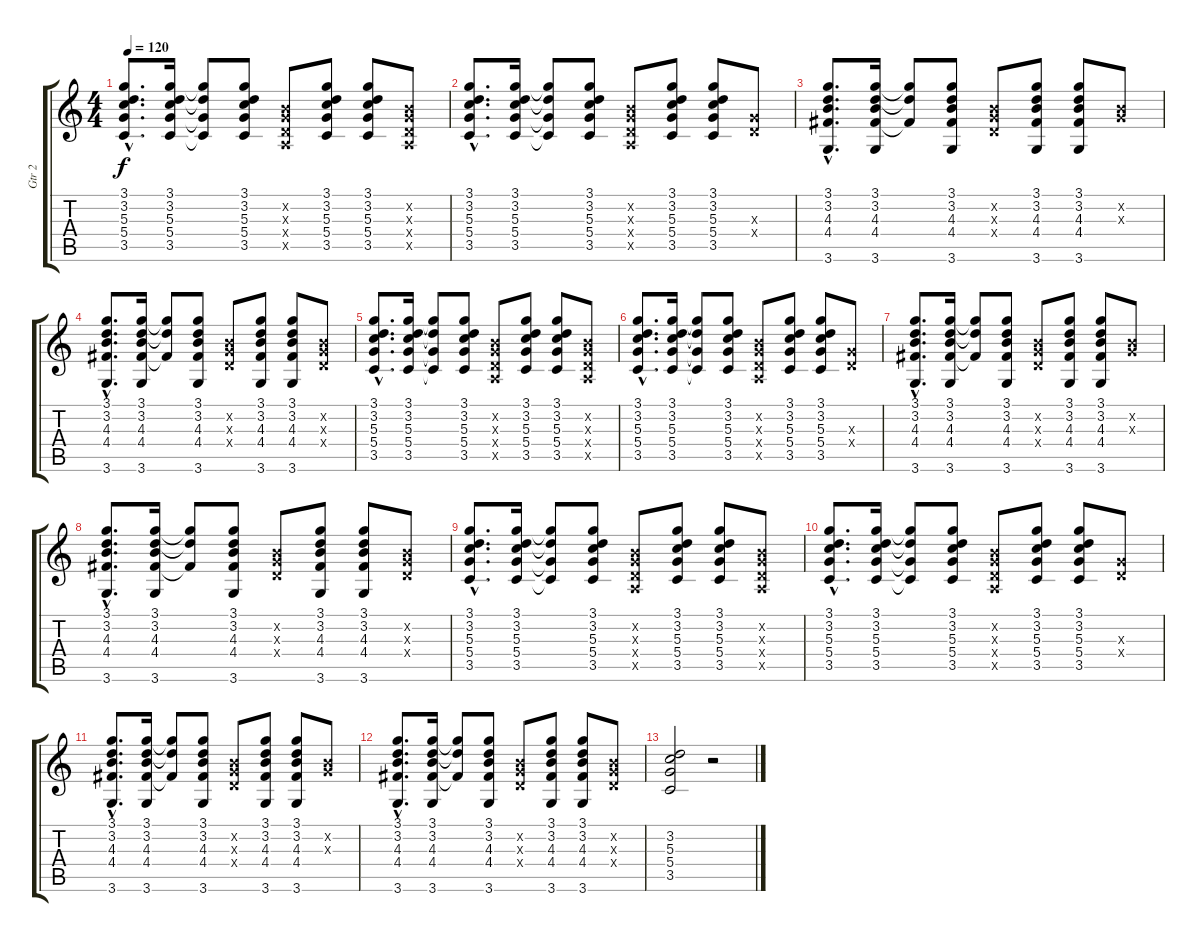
\track ("Gtr 2" "Gtr 2") {instrument acousticguitarsteel}
\staff {score tabs}
\tuning (E4 B3 G3 D3 A2 E2) {hide}
\ts (4 4)
\tempo 120
\clef g2
\ks c
(3.1{hac} 3.2{hac} 5.3{hac} 5.4{hac} 3.5{hac}).8{d dy f} (3.1 3.2 5.3 5.4 3.5).16 (3.1{t} 3.2{t} 5.4{t} 3.5{t}).8 (3.1 3.2 5.3 5.4 3.5).8 (0.2{x} 0.3{x} 0.4{x} 0.5{x}).8 (3.1 3.2 5.3 5.4 3.5).8 (3.1 3.2 5.3 5.4 3.5).8 (0.2{x} 0.3{x} 0.4{x} 0.5{x}).8 |
(3.1{hac} 3.2{hac} 5.3{hac} 5.4{hac} 3.5{hac}).8{d} (3.1 3.2 5.3 5.4 3.5).16 (3.1{t} 3.2{t} 5.4{t} 3.5{t}).8 (3.1 3.2 5.3 5.4 3.5).8 (0.2{x} 0.3{x} 0.4{x} 0.5{x}).8 (3.1 3.2 5.3 5.4 3.5).8 (3.1 3.2 5.3 5.4 3.5).8 (0.3{x} 0.4{x}).8 |
(3.1{hac} 3.2{hac} 4.3{hac} 4.4{hac} 3.6{hac}).8{d} (3.1 3.2 4.3 4.4 3.6).16 (3.1{t} 3.2{t} 4.4{t}).8 (3.1 3.2 4.3 4.4 3.6).8 (0.2{x} 0.3{x} 0.4{x}).8 (3.1 3.2 4.3 4.4 3.6).8 (3.1 3.2 4.3 4.4 3.6).8 (0.2{x} 0.3{x}).8 |
(3.1{hac} 3.2{hac} 4.3{hac} 4.4{hac} 3.6{hac}).8{d} (3.1 3.2 4.3 4.4 3.6).16 (3.1{t} 3.2{t} 4.4{t}).8 (3.1 3.2 4.3 4.4 3.6).8 (0.2{x} 0.3{x} 0.4{x}).8 (3.1 3.2 4.3 4.4 3.6).8 (3.1 3.2 4.3 4.4 3.6).8 (0.2{x} 0.3{x} 0.4{x}).8 |
(3.1{hac} 3.2{hac} 5.3{hac} 5.4{hac} 3.5{hac}).8{d} (3.1 3.2 5.3 5.4 3.5).16 (3.1{t} 3.2{t} 5.4{t} 3.5{t}).8 (3.1 3.2 5.3 5.4 3.5).8 (0.2{x} 0.3{x} 0.4{x} 0.5{x}).8 (3.1 3.2 5.3 5.4 3.5).8 (3.1 3.2 5.3 5.4 3.5).8 (0.2{x} 0.3{x} 0.4{x} 0.5{x}).8 |
(3.1{hac} 3.2{hac} 5.3{hac} 5.4{hac} 3.5{hac}).8{d} (3.1 3.2 5.3 5.4 3.5).16 (3.1{t} 3.2{t} 5.4{t} 3.5{t}).8 (3.1 3.2 5.3 5.4 3.5).8 (0.2{x} 0.3{x} 0.4{x} 0.5{x}).8 (3.1 3.2 5.3 5.4 3.5).8 (3.1 3.2 5.3 5.4 3.5).8 (0.3{x} 0.4{x}).8 |
(3.1{hac} 3.2{hac} 4.3{hac} 4.4{hac} 3.6{hac}).8{d} (3.1 3.2 4.3 4.4 3.6).16 (3.1{t} 3.2{t} 4.4{t}).8 (3.1 3.2 4.3 4.4 3.6).8 (0.2{x} 0.3{x} 0.4{x}).8 (3.1 3.2 4.3 4.4 3.6).8 (3.1 3.2 4.3 4.4 3.6).8 (0.2{x} 0.3{x}).8 |
(3.1{hac} 3.2{hac} 4.3{hac} 4.4{hac} 3.6{hac}).8{d} (3.1 3.2 4.3 4.4 3.6).16 (3.1{t} 3.2{t} 4.4{t}).8 (3.1 3.2 4.3 4.4 3.6).8 (0.2{x} 0.3{x} 0.4{x}).8 (3.1 3.2 4.3 4.4 3.6).8 (3.1 3.2 4.3 4.4 3.6).8 (0.2{x} 0.3{x} 0.4{x}).8 |
(3.1{hac} 3.2{hac} 5.3{hac} 5.4{hac} 3.5{hac}).8{d} (3.1 3.2 5.3 5.4 3.5).16 (3.1{t} 3.2{t} 5.4{t} 3.5{t}).8 (3.1 3.2 5.3 5.4 3.5).8 (0.2{x} 0.3{x} 0.4{x} 0.5{x}).8 (3.1 3.2 5.3 5.4 3.5).8 (3.1 3.2 5.3 5.4 3.5).8 (0.2{x} 0.3{x} 0.4{x} 0.5{x}).8 |
(3.1{hac} 3.2{hac} 5.3{hac} 5.4{hac} 3.5{hac}).8{d} (3.1 3.2 5.3 5.4 3.5).16 (3.1{t} 3.2{t} 5.4{t} 3.5{t}).8 (3.1 3.2 5.3 5.4 3.5).8 (0.2{x} 0.3{x} 0.4{x} 0.5{x}).8 (3.1 3.2 5.3 5.4 3.5).8 (3.1 3.2 5.3 5.4 3.5).8 (0.3{x} 0.4{x}).8 |
(3.1{hac} 3.2{hac} 4.3{hac} 4.4{hac} 3.6{hac}).8{d} (3.1 3.2 4.3 4.4 3.6).16 (3.1{t} 3.2{t} 4.4{t}).8 (3.1 3.2 4.3 4.4 3.6).8 (0.2{x} 0.3{x} 0.4{x}).8 (3.1 3.2 4.3 4.4 3.6).8 (3.1 3.2 4.3 4.4 3.6).8 (0.2{x} 0.3{x}).8 |
(3.1{hac} 3.2{hac} 4.3{hac} 4.4{hac} 3.6{hac}).8{d} (3.1 3.2 4.3 4.4 3.6).16 (3.1{t} 3.2{t} 4.4{t}).8 (3.1 3.2 4.3 4.4 3.6).8 (0.2{x} 0.3{x} 0.4{x}).8 (3.1 3.2 4.3 4.4 3.6).8 (3.1 3.2 4.3 4.4 3.6).8 (0.2{x} 0.3{x} 0.4{x}).8 |
(3.2 5.3 5.4 3.5).2 r.2
